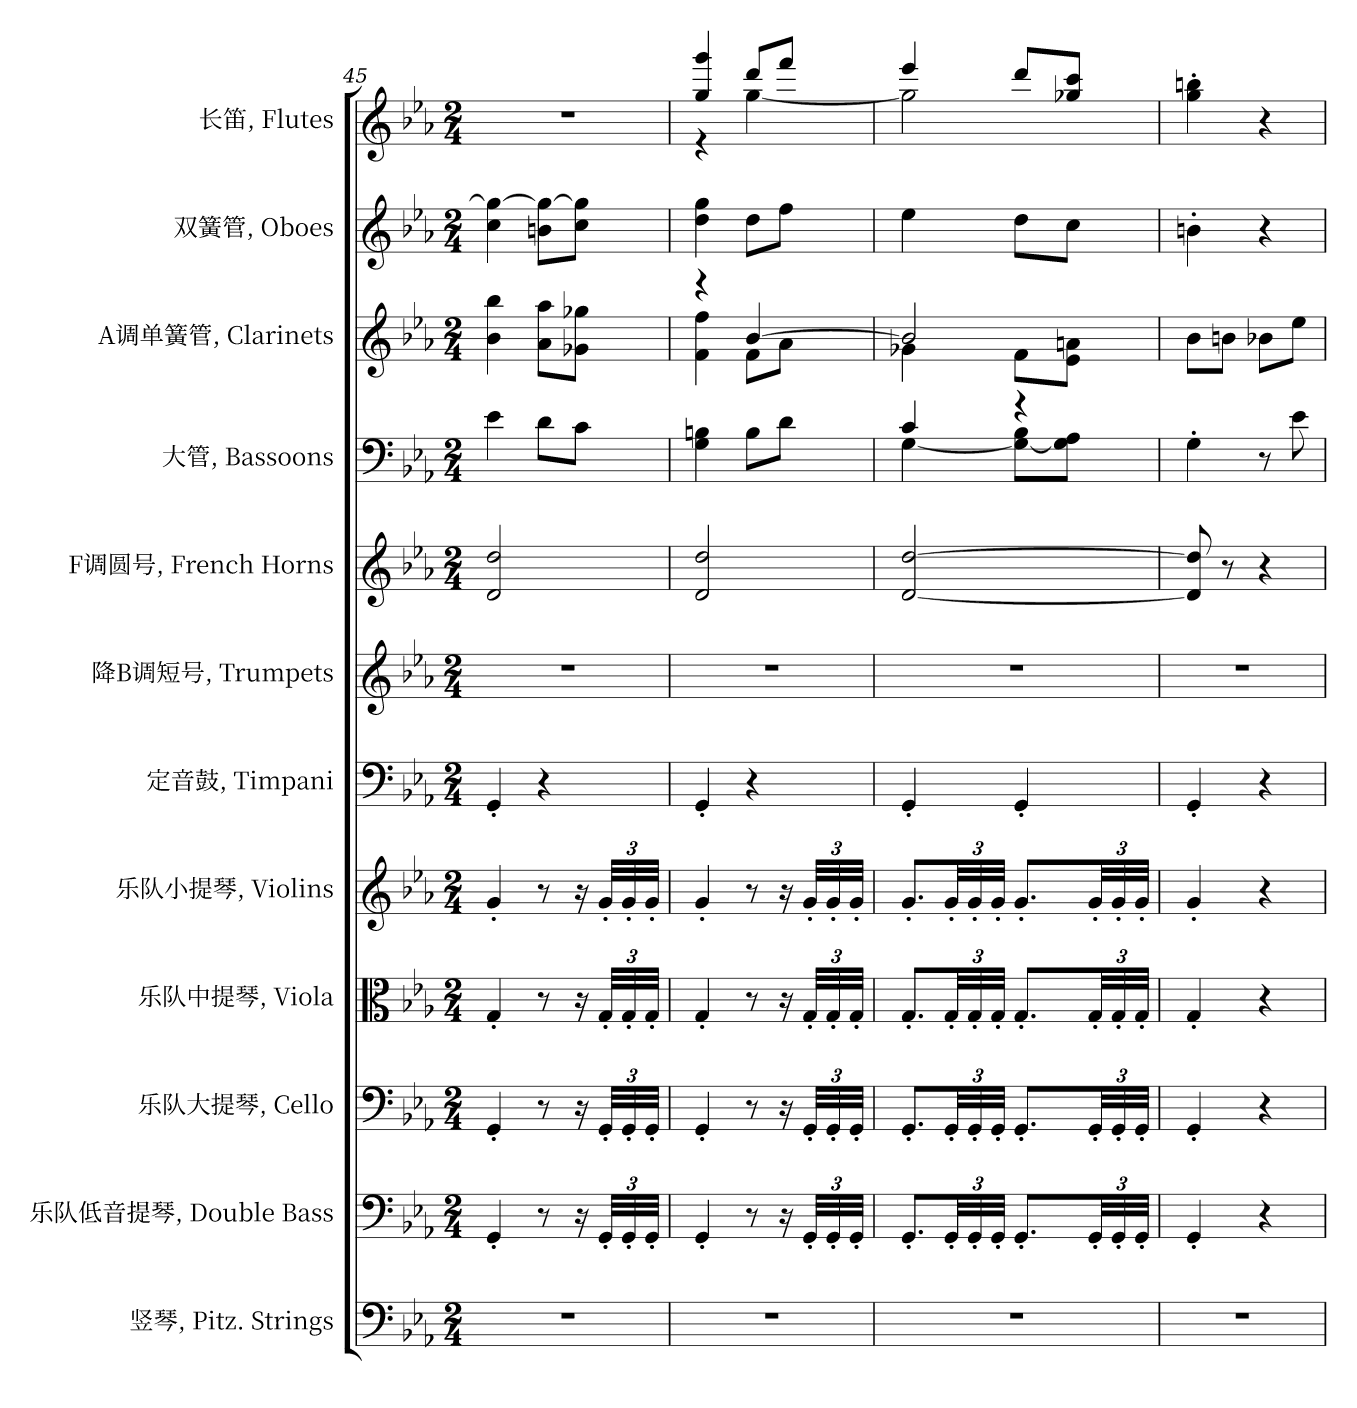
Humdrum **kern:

**kern	**kern	**kern	**kern	**kern	**kern	**kern	**kern	**kern	**kern	**kern	**kern
*part12	*part11	*part10	*part9	*part8	*part7	*part6	*part5	*part4	*part3	*part2	*part1
*staff12	*staff11	*staff10	*staff9	*staff8	*staff7	*staff6	*staff5	*staff4	*staff3	*staff2	*staff1
*I"竖琴, Pitz. Strings	*I"乐队低音提琴, Double Bass	*I"乐队大提琴, Cello	*I"乐队中提琴, Viola	*I"乐队小提琴, Violins	*I"定音鼓, Timpani	*I"降B调短号, Trumpets	*I"F调圆号, French Horns	*I"大管, Bassoons	*I"A调单簧管, Clarinets	*I"双簧管, Oboes	*I"长笛, Flutes
*	*	*	*	*I'Vlns.	*I'Timp.	*	*I'F Hn.	*I'Bsn.	*I'A Cl.	*I'Ob.	*I'Fl.
*clefF4	*clefF4	*clefF4	*clefC3	*clefG2	*clefF4	*clefG2	*clefG2	*clefF4	*clefG2	*clefG2	*clefG2
*	*ITrd7c12	*	*	*	*	*ITrd1c2	*ITrd4c7	*	*ITrd2c3	*	*
*k[b-e-a-]	*k[b-e-a-]	*k[b-e-a-]	*k[b-e-a-]	*k[b-e-a-]	*k[b-e-a-]	*k[b-e-a-d-g-]	*k[b-e-a-d-]	*k[b-e-a-]	*k[]	*k[b-e-a-]	*k[b-e-a-]
*M2/4	*M2/4	*M2/4	*M2/4	*M2/4	*M2/4	*M2/4	*M2/4	*M2/4	*M2/4	*M2/4	*M2/4
=45	=45	=45	=45	=45	=45	=45	=45	=45	=45	=45	=45
2r	4GGG'/	4GG'/	4G'/	4g'/	4GG'/	2r	2G/ 2g/	4e-\	4g\ 4gg\	4cc\ 4gg\_	2r
.	8r	8r	8r	8r	4r	.	.	8d\L	8f\ 8ff\L	8bn\ 8gg\_L	.
.	16r	16r	16r	16r	.	.	.	8c\J	8e-X\ 8ee-X\J	8cc\ 8gg\]J	.
*	*Xbrackettup	*Xbrackettup	*Xbrackettup	*Xbrackettup	*	*	*	*	*	*	*
.	48GGG'/LLL	48GG'/LLL	48G'/LLL	48g'/LLL	.	.	.	.	.	.	.
.	48GGG'/	48GG'/	48G'/	48g'/	.	.	.	.	.	.	.
.	48GGG'/JJJ	48GG'/JJJ	48G'/JJJ	48g'/JJJ	.	.	.	.	.	.	.
=46	=46	=46	=46	=46	=46	=46	=46	=46	=46	=46	=46
*	*	*	*	*	*	*	*	*	*^	*	*^
2r	4GGG'/	4GG'/	4G'/	4g'/	4GG'/	2r	2G/ 2g/	4G\ 4Bn\	4r	4d\ 4dd\	4dd\ 4gg\	4gg/ 4ggg/	4r
.	8r	8r	8r	8r	4r	.	.	8B\L	[4g/	8d\L	8dd\L	8ddd/L	[4gg\
.	16r	16r	16r	16r	.	.	.	8d\J	.	8f\J	8ff\J	8fff/J	.
.	48GGG'/LLL	48GG'/LLL	48G'/LLL	48g'/LLL	.	.	.	.	.	.	.	.	.
.	48GGG'/	48GG'/	48G'/	48g'/	.	.	.	.	.	.	.	.	.
.	48GGG'/JJJ	48GG'/JJJ	48G'/JJJ	48g'/JJJ	.	.	.	.	.	.	.	.	.
!!LO:PB:g=z	!!
=47	=47	=47	=47	=47	=47	=47	=47	=47	=47	=47	=47	=47	=47
*	*	*	*	*	*	*	*	*^	*	*	*	*	*
2r	8.GGG'/L	8.GG'/L	8.G'/L	8.g'/L	4GG'/	2r	[2G/ [2g/	4c/	[4G\	2g/]	4e-X\	4ee-\	4eee-/	2gg\]
.	48GGG'/LL	48GG'/LL	48G'/LL	48g'/LL	.	.	.	.	.	.	.	.	.	.
.	48GGG'/	48GG'/	48G'/	48g'/	.	.	.	.	.	.	.	.	.	.
.	48GGG'/JJJ	48GG'/JJJ	48G'/JJJ	48g'/JJJ	.	.	.	.	.	.	.	.	.	.
.	8.GGG'/L	8.GG'/L	8.G'/L	8.g'/L	4GG'/	.	.	4r	8G\_ 8B-\L	.	8d\L	8dd\L	8ddd/L	.
.	.	.	.	.	.	.	.	.	8G\] 8A-\J	.	8c\ 8f#X\J	8cc\J	8gg-X/ 8ccc/J	.
.	48GGG'/LL	48GG'/LL	48G'/LL	48g'/LL	.	.	.	.	.	.	.	.	.	.
.	48GGG'/	48GG'/	48G'/	48g'/	.	.	.	.	.	.	.	.	.	.
.	48GGG'/JJJ	48GG'/JJJ	48G'/JJJ	48g'/JJJ	.	.	.	.	.	.	.	.	.	.
*	*	*	*	*	*	*	*	*v	*v	*	*	*	*v	*v
*	*	*	*	*	*	*	*	*	*v	*v	*	*
=48	=48	=48	=48	=48	=48	=48	=48	=48	=48	=48	=48
2r	4GGG'/	4GG'/	4G'/	4g'/	4GG'/	2r	8G/] 8g/]	4G'\	8g\L	4bn'\	4gg\' 4bbn\'
.	.	.	.	.	.	.	8r	.	8g#X\J	.	.
.	4r	4r	4r	4r	4r	.	4r	8r	8gn\L	4r	4r
.	.	.	.	.	.	.	.	8e-\	8cc\J	.	.
=	=	=	=	=	=	=	=	=	=	=	=
*-	*-	*-	*-	*-	*-	*-	*-	*-	*-	*-	*-
